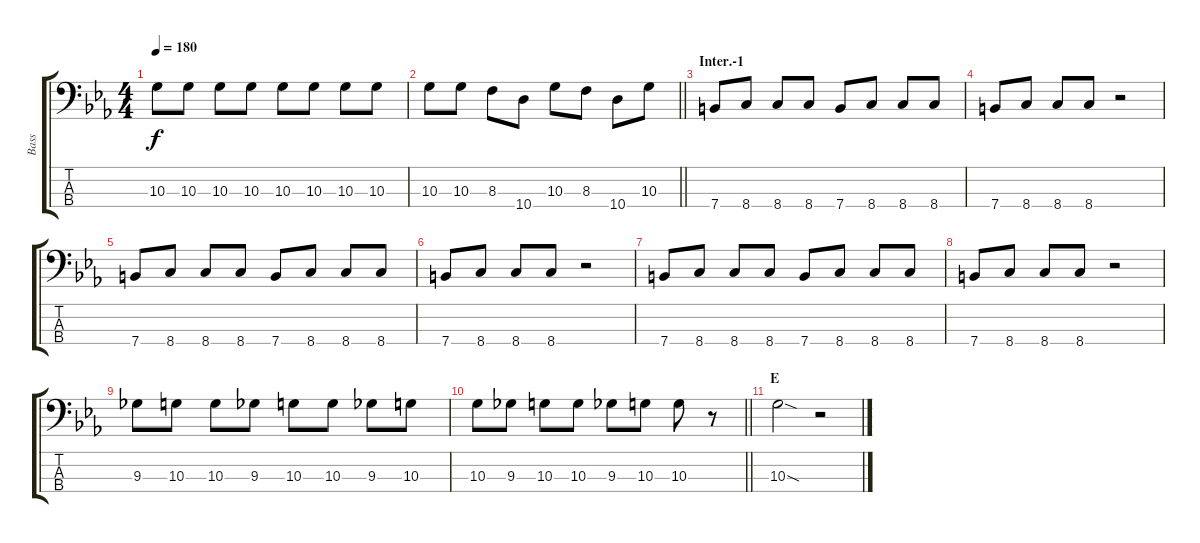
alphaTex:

\track ("Bass" "Bass") {instrument electricbassfinger}
\staff {score tabs}
\tuning (G2 D2 A1 E1) {hide}
\ts (4 4)
\tempo 180
\clef f4
\ks cminor
10.3.8{dy f} 10.3.8 10.3.8 10.3.8 10.3.8 10.3.8 10.3.8 10.3.8 |
\barLineRight lightlight
10.3.8 10.3.8 8.3.8 10.4.8 10.3.8 8.3.8 10.4.8 10.3.8 |
\section ("" "Inter.-1")
7.4.8 8.4.8 8.4.8 8.4.8 7.4.8 8.4.8 8.4.8 8.4.8 |
7.4.8 8.4.8 8.4.8 8.4.8 r.2 |
7.4.8 8.4.8 8.4.8 8.4.8 7.4.8 8.4.8 8.4.8 8.4.8 |
7.4.8 8.4.8 8.4.8 8.4.8 r.2 |
7.4.8 8.4.8 8.4.8 8.4.8 7.4.8 8.4.8 8.4.8 8.4.8 |
7.4.8 8.4.8 8.4.8 8.4.8 r.2 |
9.3.8 10.3.8 10.3.8 9.3.8 10.3.8 10.3.8 9.3.8 10.3.8 |
\barLineRight lightlight
10.3.8 9.3.8 10.3.8 10.3.8 9.3.8 10.3.8 10.3.8 r.8 |
\section ("" "E")
10.3{sod}.2 r.2
